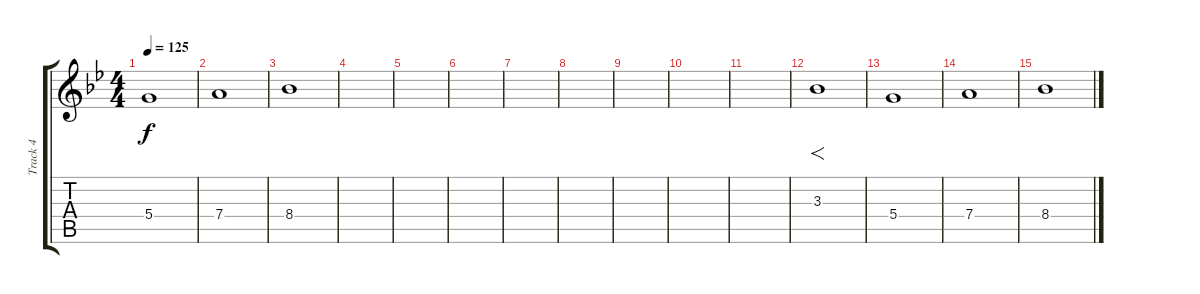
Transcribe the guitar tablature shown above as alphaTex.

\track ("Track 4" "Track 4") {instrument distortionguitar}
\staff {score tabs}
\tuning (E4 B3 G3 D3 A2 E2) {hide}
\ts (4 4)
\tempo 125
\clef g2
\ks bb
5.4.1{dy f} |
7.4.1 |
8.4.1 |
|
|
|
|
|
|
|
|
3.3.1{f} |
5.4.1 |
7.4.1 |
8.4.1
